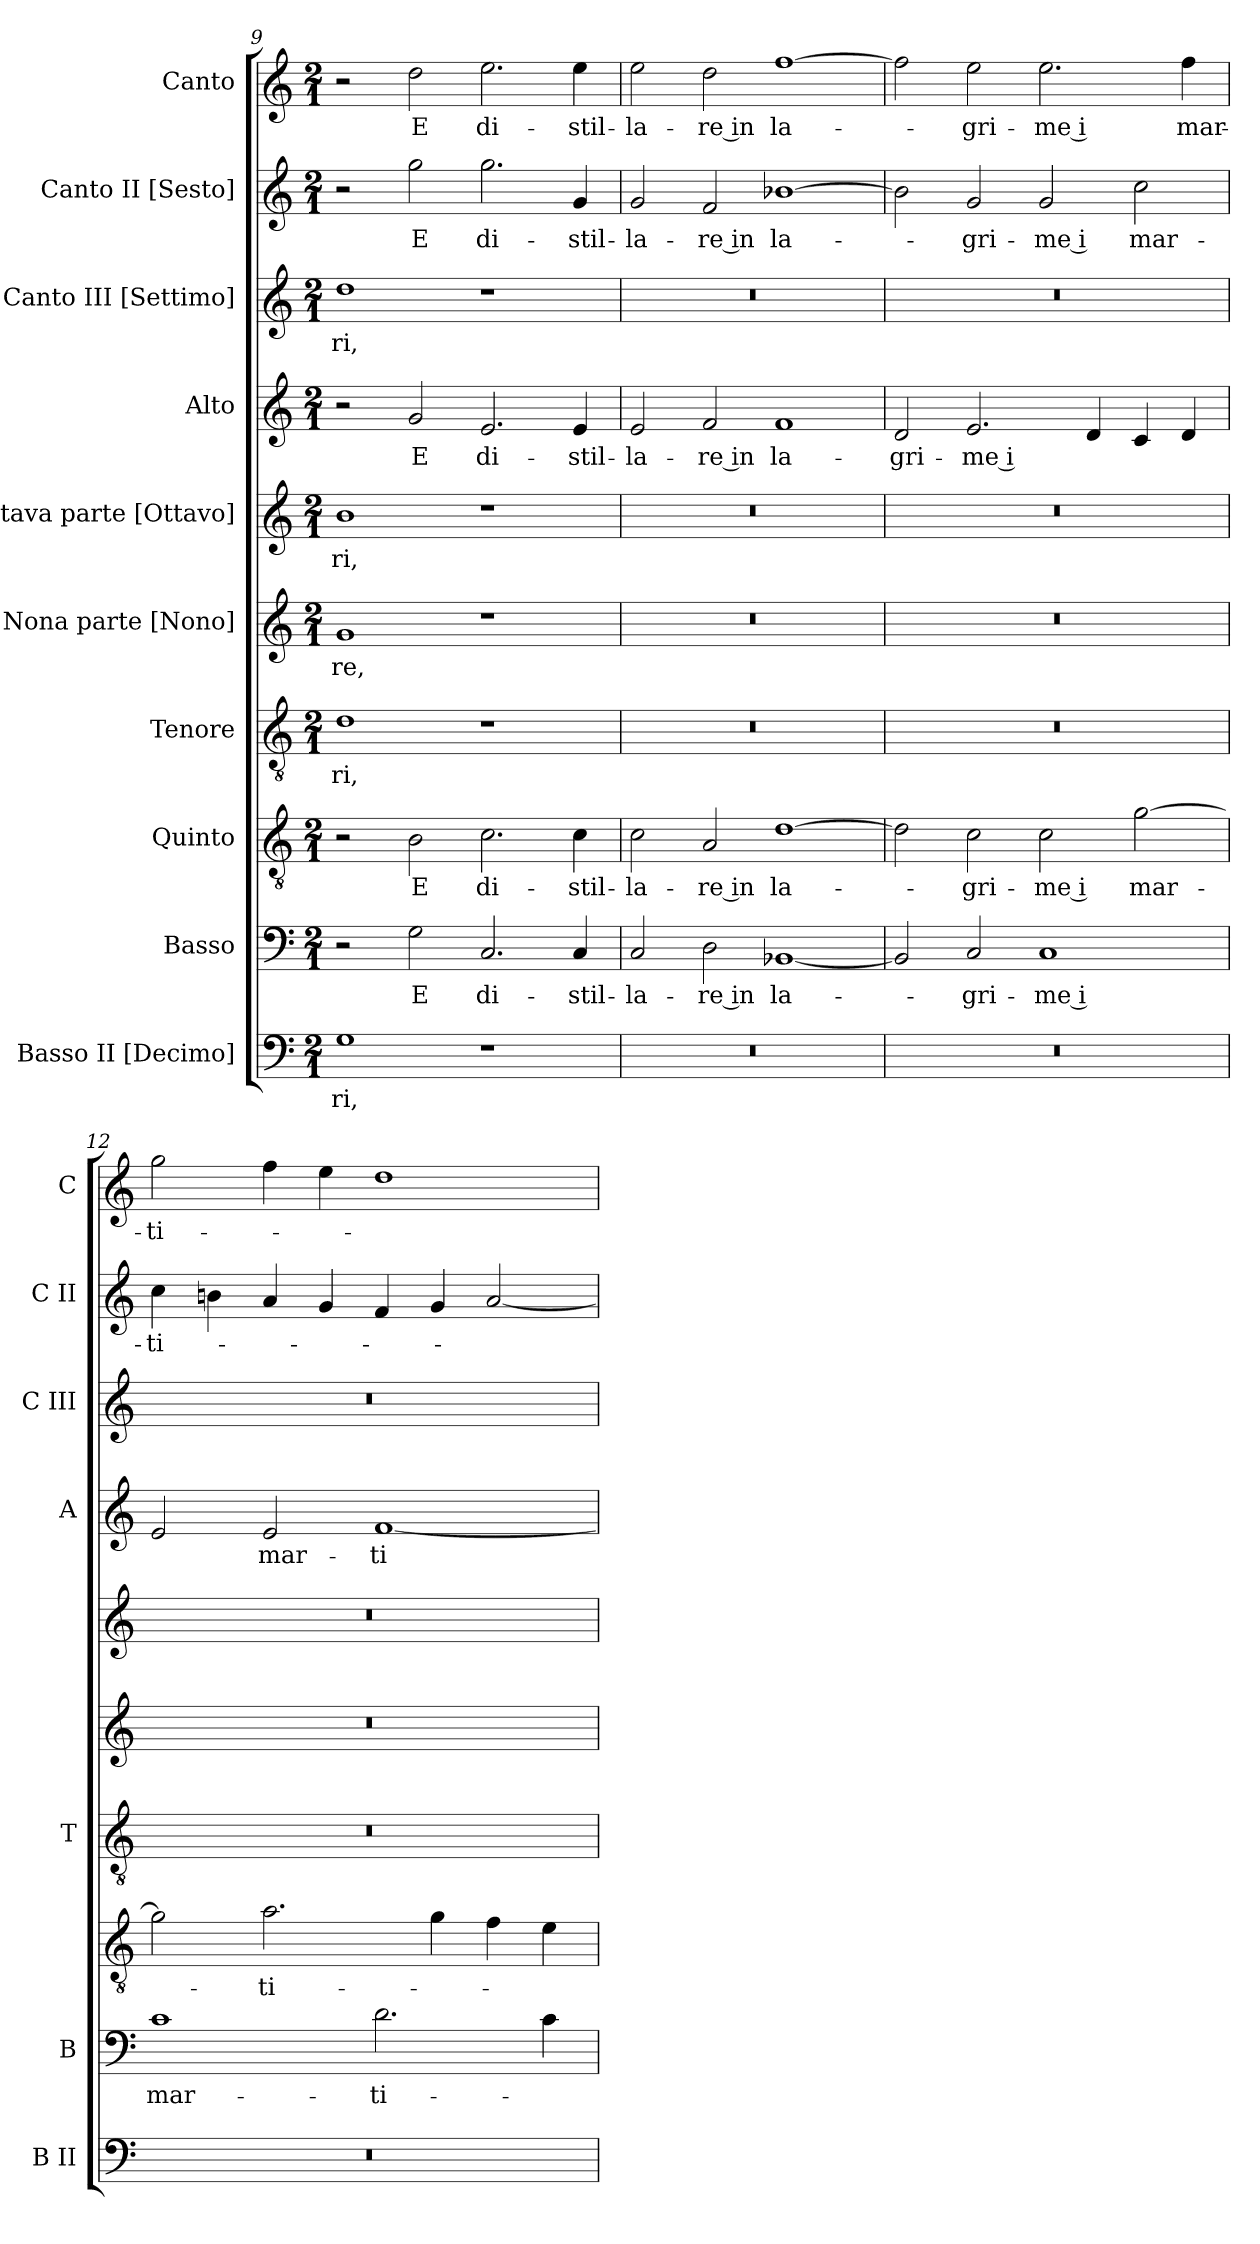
**kern	**text	**kern	**text	**kern	**text	**kern	**text	**kern	**text	**kern	**text	**kern	**text	**kern	**text	**kern	**text	**kern	**text
*part10	*part10	*part9	*part9	*part8	*part8	*part7	*part7	*part6	*part6	*part5	*part5	*part4	*part4	*part3	*part3	*part2	*part2	*part1	*part1
*staff10	*staff10	*staff9	*staff9	*staff8	*staff8	*staff7	*staff7	*staff6	*staff6	*staff5	*staff5	*staff4	*staff4	*staff3	*staff3	*staff2	*staff2	*staff1	*staff1
*I"Basso II [Decimo]	*	*I"Basso	*	*I"Quinto	*	*I"Tenore	*	*I"Nona parte [Nono]	*	*I"Ottava parte [Ottavo]	*	*I"Alto	*	*I"Canto III [Settimo]	*	*I"Canto II [Sesto]	*	*I"Canto	*
*I'B II	*	*I'B	*	*	*	*I'T	*	*	*	*	*	*I'A	*	*I'C III	*	*I'C II	*	*I'C	*
*clefF4	*	*clefF4	*	*clefGv2	*	*clefGv2	*	*clefG2	*	*clefG2	*	*clefG2	*	*clefG2	*	*clefG2	*	*clefG2	*
*k[]	*	*k[]	*	*k[]	*	*k[]	*	*k[]	*	*k[]	*	*k[]	*	*k[]	*	*k[]	*	*k[]	*
*C:	*	*C:	*	*C:	*	*C:	*	*C:	*	*C:	*	*C:	*	*C:	*	*C:	*	*C:	*
*M2/1	*	*M2/1	*	*M2/1	*	*M2/1	*	*M2/1	*	*M2/1	*	*M2/1	*	*M2/1	*	*M2/1	*	*M2/1	*
=9	=9	=9	=9	=9	=9	=9	=9	=9	=9	=9	=9	=9	=9	=9	=9	=9	=9	=9	=9
1G	-ri,	2r	.	2r	.	1d	-ri,	1g	-re,	1b	-ri,	2r	.	1dd	-ri,	2r	.	2r	.
.	.	2G	E	2B	E	.	.	.	.	.	.	2g	E	.	.	2gg	E	2dd	E
1r	.	2.C	di-	2.c	di-	1r	.	1r	.	1r	.	2.e	di-	1r	.	2.gg	di-	2.ee	di-
.	.	4C	-stil-	4c	-stil-	.	.	.	.	.	.	4e	-stil-	.	.	4g	-stil-	4ee	-stil-
=10	=10	=10	=10	=10	=10	=10	=10	=10	=10	=10	=10	=10	=10	=10	=10	=10	=10	=10	=10
0r	.	2C	-la-	2c	-la-	0r	.	0r	.	0r	.	2e	-la-	0r	.	2g	-la-	2ee	-la-
.	.	2D	-re in	2A	-re in	.	.	.	.	.	.	2f	-re in	.	.	2f	-re in	2dd	-re in
.	.	[1BB-X	la-	[1d	la-	.	.	.	.	.	.	1f	la-	.	.	[1b-X	la-	[1ff	la-
=11	=11	=11	=11	=11	=11	=11	=11	=11	=11	=11	=11	=11	=11	=11	=11	=11	=11	=11	=11
0r	.	2BB-]	.	2d]	.	0r	.	0r	.	0r	.	2d	-gri-	0r	.	2b-]	.	2ff]	.
.	.	2C	-gri-	2c	-gri-	.	.	.	.	.	.	2.e	-me i	.	.	2g	-gri-	2ee	-gri-
.	.	1C	-me i	2c	-me i	.	.	.	.	.	.	.	.	.	.	2g	-me i	2.ee	-me i
.	.	.	.	.	.	.	.	.	.	.	.	4d	.	.	.	.	.	.	.
.	.	.	.	[2g	mar-	.	.	.	.	.	.	4c	.	.	.	2cc	mar-	.	.
.	.	.	.	.	.	.	.	.	.	.	.	4d	.	.	.	.	.	4ff	mar-
=12	=12	=12	=12	=12	=12	=12	=12	=12	=12	=12	=12	=12	=12	=12	=12	=12	=12	=12	=12
0r	.	1c	mar-	2g]	.	0r	.	0r	.	0r	.	2e	.	0r	.	4cc	-ti-	2gg	-ti-
.	.	.	.	.	.	.	.	.	.	.	.	.	.	.	.	4bn	.	.	.
.	.	.	.	2.a	-ti-	.	.	.	.	.	.	2e	mar-	.	.	4a	.	4ff	.
.	.	.	.	.	.	.	.	.	.	.	.	.	.	.	.	4g	.	4ee	.
.	.	2.d	-ti-	.	.	.	.	.	.	.	.	[1f	-ti-	.	.	4f	.	1dd	.
.	.	.	.	4g	.	.	.	.	.	.	.	.	.	.	.	4g	.	.	.
.	.	.	.	4f	.	.	.	.	.	.	.	.	.	.	.	[2a	.	.	.
.	.	4c	.	4e	.	.	.	.	.	.	.	.	.	.	.	.	.	.	.
=	=	=	=	=	=	=	=	=	=	=	=	=	=	=	=	=	=	=	=
*-	*-	*-	*-	*-	*-	*-	*-	*-	*-	*-	*-	*-	*-	*-	*-	*-	*-	*-	*-
